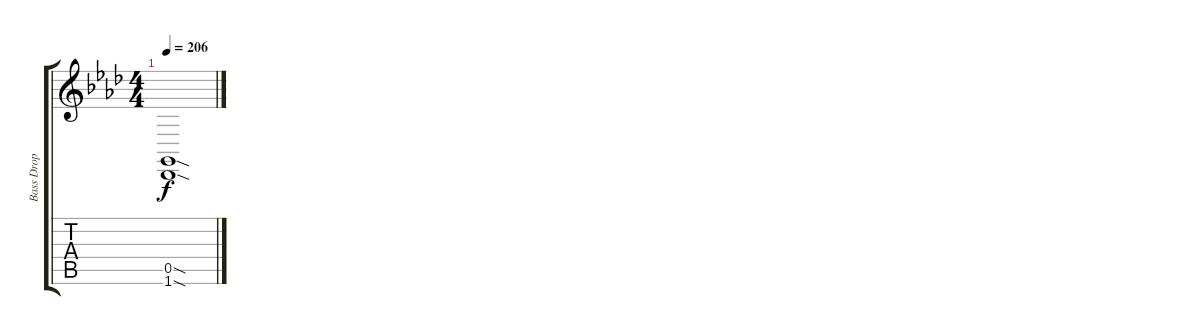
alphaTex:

\track ("Bass Drop" "Bass Drop") {instrument ocarina}
\staff {score tabs}
\tuning (D4 A3 F3 C3 G2 C2) {hide}
\ts (4 4)
\tempo 206
\clef g2
\ks fminor
(0.5{sod} 1.6{sod}).1{dy f}
